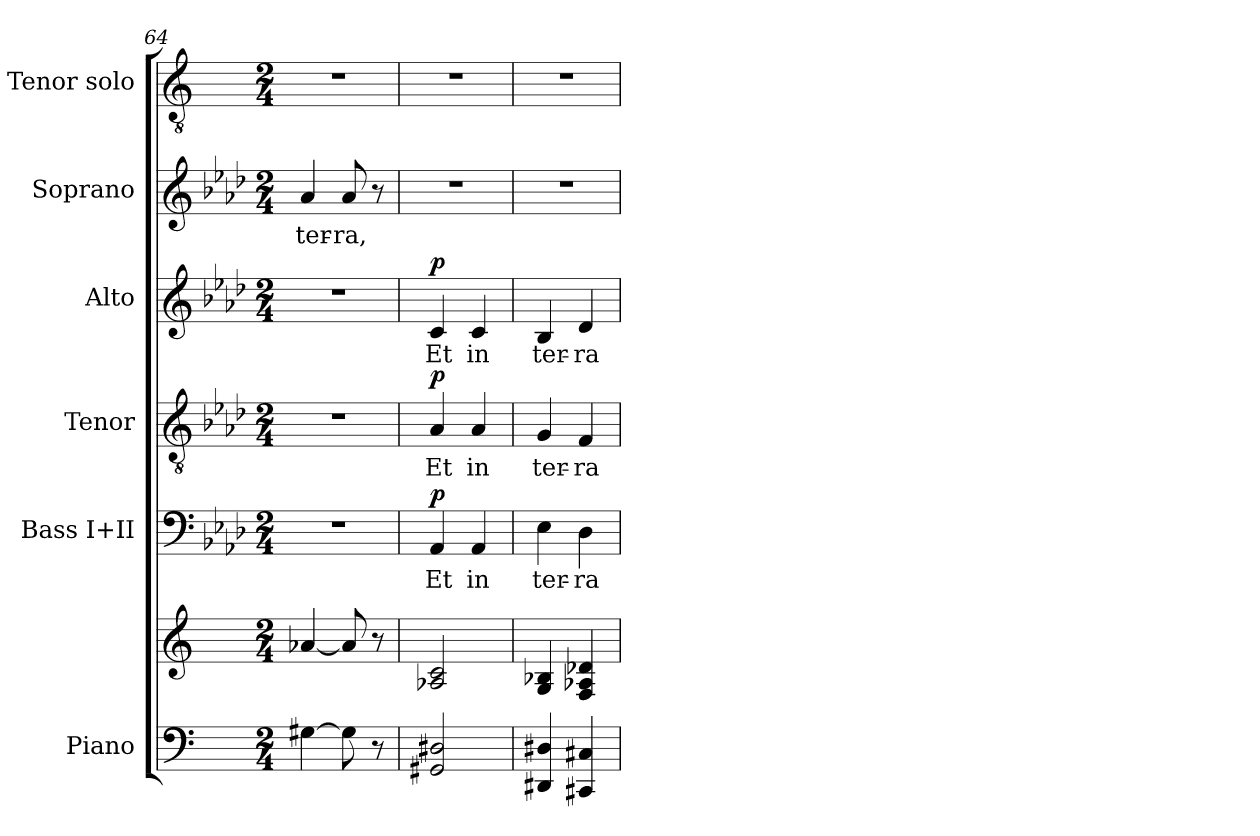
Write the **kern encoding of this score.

**kern	**kern	**kern	**text	**dynam	**kern	**text	**dynam	**kern	**text	**dynam	**kern	**text	**kern
*part6	*part6	*part5	*part5	*part5	*part4	*part4	*part4	*part3	*part3	*part3	*part2	*part2	*part1
*staff7	*staff6	*staff5	*staff5	*staff5	*staff4	*staff4	*staff4	*staff3	*staff3	*staff3	*staff2	*staff2	*staff1
*I"Piano	*	*I"Bass I+II	*	*	*I"Tenor	*	*	*I"Alto	*	*	*I"Soprano	*	*I"Tenor solo
*I'Pno.	*	*I'B.I+II	*	*	*I'T.	*	*	*I'A.	*	*	*I'S.	*	*I'T.s
!!LO:LB:g=z
*clefF4	*clefG2	*clefF4	*	*	*clefGv2	*	*	*clefG2	*	*	*clefG2	*	*clefGv2
*k[]	*k[]	*k[b-e-a-d-]	*	*	*k[b-e-a-d-]	*	*	*k[b-e-a-d-]	*	*	*k[b-e-a-d-]	*	*k[]
*M2/4	*M2/4	*M2/4	*	*	*M2/4	*	*	*M2/4	*	*	*M2/4	*	*M2/4
=64	=64	=64	=64	=64	=64	=64	=64	=64	=64	=64	=64	=64	=64
[4G#X\	[4a-X/	2r	.	.	2r	.	.	2r	.	.	4a-/	ter-	2r
8G#\]	8a-/]	.	.	.	.	.	.	.	.	.	8a-/	-ra,	.
8r	8r	.	.	.	.	.	.	.	.	.	8r	.	.
=65	=65	=65	=65	=65	=65	=65	=65	=65	=65	=65	=65	=65	=65
!	!	!	!	!LO:DY:a	!	!	!LO:DY:a	!	!	!LO:DY:a	!	!	!
2GG#X/ 2D#X/	2A-X/ 2c/	4AA-/	Et	p	4A-/	Et	p	4c/	Et	p	2r	.	2r
.	.	4AA-/	in	.	4A-/	in	.	4c/	in	.	.	.	.
=66	=66	=66	=66	=66	=66	=66	=66	=66	=66	=66	=66	=66	=66
4DD#X/ 4D#X/	4G/ 4B-X/	4E-\	ter-	.	4G/	ter-	.	4B-/	ter-	.	2r	.	2r
4CC#X/ 4C#X/	4F/ 4A-X/ 4d-X/	4D-\	-ra	.	4F/	-ra	.	4d-/	-ra	.	.	.	.
=	=	=	=	=	=	=	=	=	=	=	=	=	=
*-	*-	*-	*-	*-	*-	*-	*-	*-	*-	*-	*-	*-	*-
